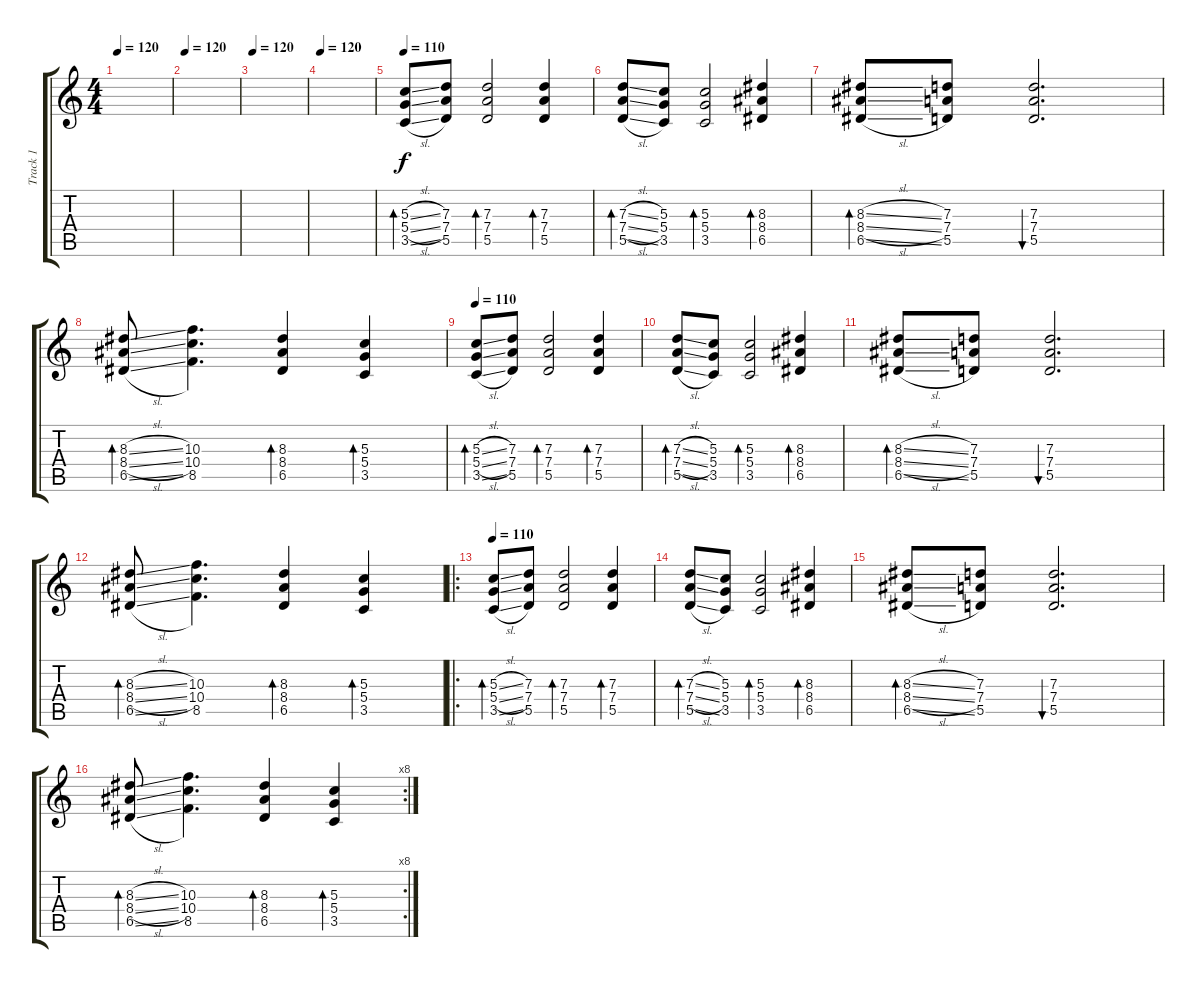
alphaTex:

\track ("Track 1" "Track 1") {instrument acousticguitarsteel}
\staff {score tabs}
\tuning (E4 B3 G3 D3 A2 E2) {hide}
\ts (4 4)
\tempo 120
\clef g2
\ks c
|
\tempo 120
|
\tempo 120
|
\tempo 120
|
\tempo 110
(5.3{sl} 5.4{sl} 3.5{sl}).8{bd 240 instrument acousticguitarsteel} (7.3 7.4 5.5).8 (7.3 7.4 5.5).2{bd 240} (7.3 7.4 5.5).4{bd 240} |
(7.3{sl} 7.4{sl} 5.5{sl}).8{bd 240} (5.3 5.4 3.5).8 (5.3 5.4 3.5).2{bd 240} (8.3 8.4 6.5).4{bd 240} |
(8.3{sl} 8.4{sl} 6.5{sl}).8{bd 240} (7.3 7.4 5.5).8 (7.3 7.4 5.5).2{d bu 240} |
(8.3{sl} 8.4{sl} 6.5{sl}).8{bd 240} (10.3 10.4 8.5).4{d} (8.3 8.4 6.5).4{bd 120} (5.3 5.4 3.5).4{bd 120} |
\tempo 110
(5.3{sl} 5.4{sl} 3.5{sl}).8{bd 240 instrument acousticguitarsteel} (7.3 7.4 5.5).8 (7.3 7.4 5.5).2{bd 240} (7.3 7.4 5.5).4{bd 240} |
(7.3{sl} 7.4{sl} 5.5{sl}).8{bd 240} (5.3 5.4 3.5).8 (5.3 5.4 3.5).2{bd 240} (8.3 8.4 6.5).4{bd 240} |
(8.3{sl} 8.4{sl} 6.5{sl}).8{bd 240} (7.3 7.4 5.5).8 (7.3 7.4 5.5).2{d bu 240} |
(8.3{sl} 8.4{sl} 6.5{sl}).8{bd 240} (10.3 10.4 8.5).4{d} (8.3 8.4 6.5).4{bd 120} (5.3 5.4 3.5).4{bd 120} |
\ro
\tempo 110
(5.3{sl} 5.4{sl} 3.5{sl}).8{bd 240 instrument acousticguitarsteel} (7.3 7.4 5.5).8 (7.3 7.4 5.5).2{bd 240} (7.3 7.4 5.5).4{bd 240} |
(7.3{sl} 7.4{sl} 5.5{sl}).8{bd 240} (5.3 5.4 3.5).8 (5.3 5.4 3.5).2{bd 240} (8.3 8.4 6.5).4{bd 240} |
(8.3{sl} 8.4{sl} 6.5{sl}).8{bd 240} (7.3 7.4 5.5).8 (7.3 7.4 5.5).2{d bu 240} |
\rc 8
(8.3{sl} 8.4{sl} 6.5{sl}).8{bd 240} (10.3 10.4 8.5).4{d} (8.3 8.4 6.5).4{bd 120} (5.3 5.4 3.5).4{bd 120}
